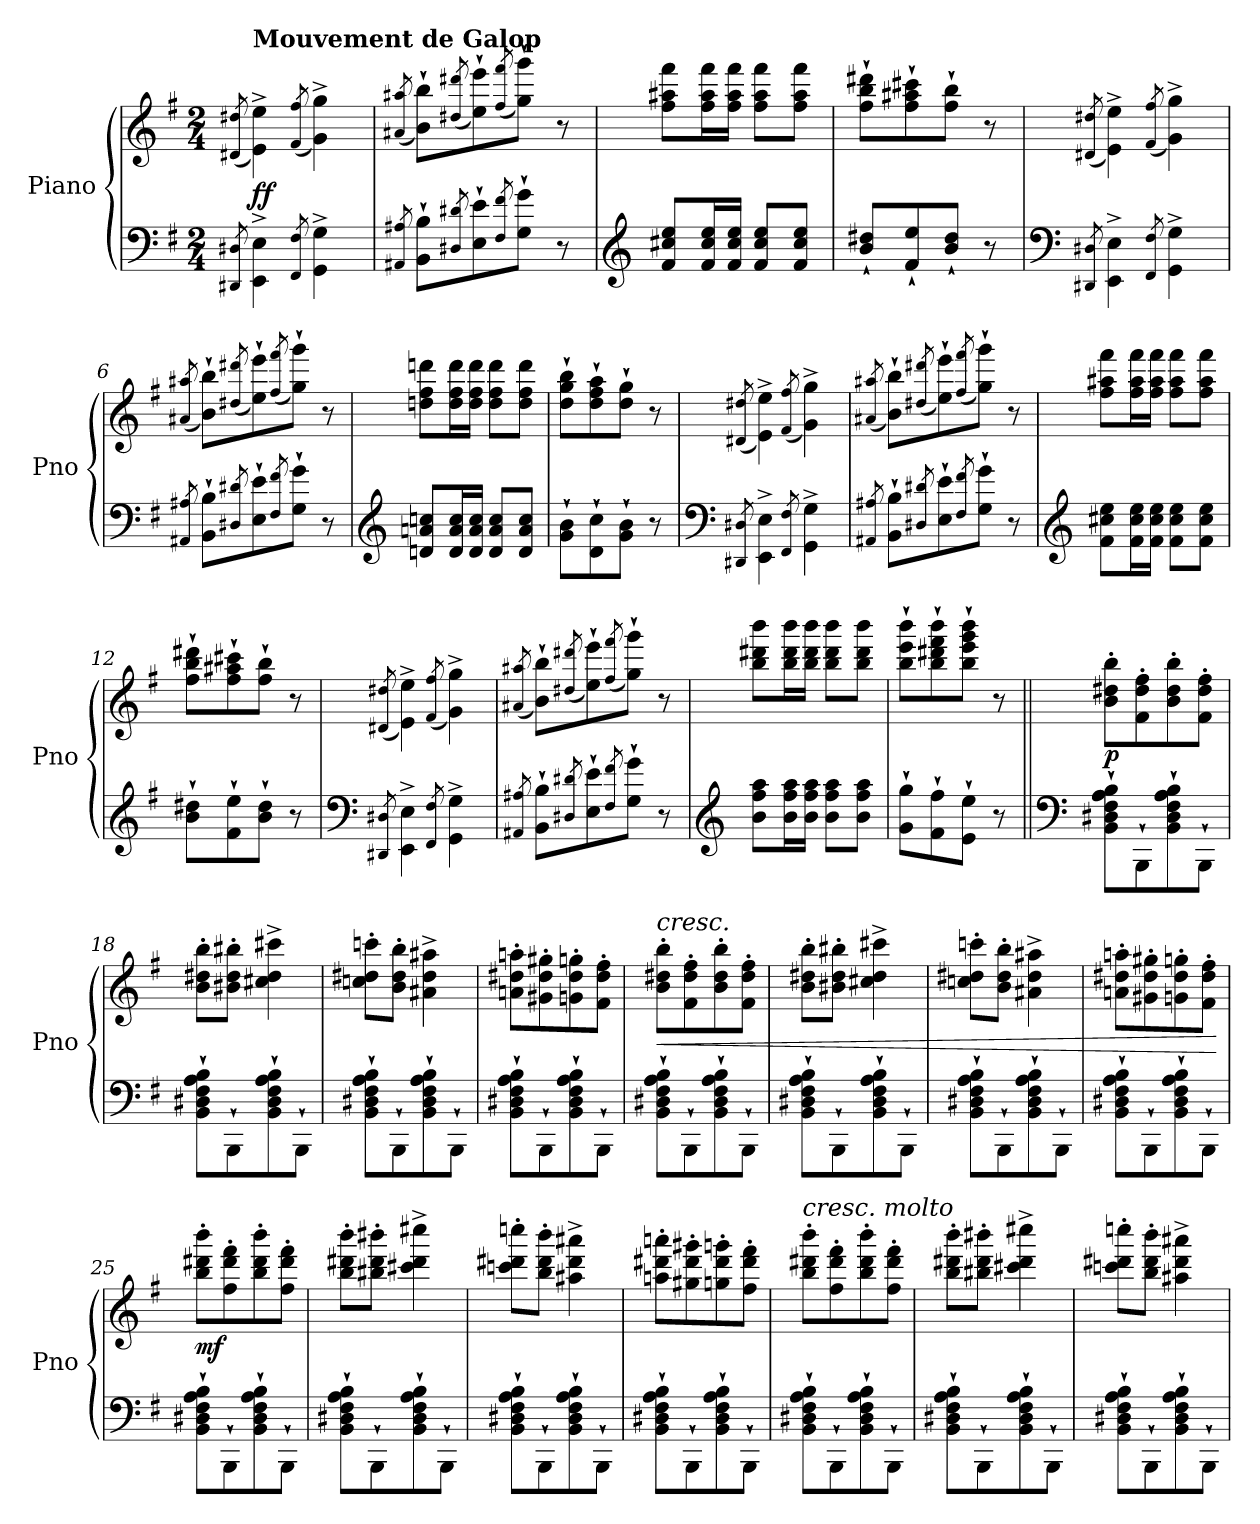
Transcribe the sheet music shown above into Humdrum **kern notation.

**kern	**kern	**dynam
*part1	*part1	*part1
*staff2	*staff1	*staff1/2
*I"Piano	*	*
*I'Pno	*	*
*clefF4	*clefG2	*
*k[f#]	*k[f#]	*
*M2/4	*M2/4	*
=1	=1	=1
8qDD#X/ 8qD#X/	(8qd#X/ 8qdd#X/	.
!	!LO:TX:a:B:t=Mouvement de Galop	!
!	!	!LO:DY:b
4EE\^ 4E\^	4e\^ 4ee\^)	ff
8qFF#/ 8qF#/	(8qf#/ 8qff#/	.
4GG\^ 4G\^	4g\^ 4gg\^)	.
=2	=2	=2
8qAA#X/ 8qA#X/	(8qa#X/ 8qaa#X/	.
8BB\` 8B\`L	8b\` 8bb\`L)	.
8qD#X/ 8qd#X/	(8qdd#X/ 8qddd#X/	.
8E\` 8e\`	8ee\` 8eee\`)	.
8qF#/ 8qf#/	(8qff#/ 8qfff#/	.
8G\` 8g\`J	8gg\` 8ggg\`J)	.
8r	8r	.
=3	=3	=3
*clefG2	*	*
8f#/ 8cc#X/ 8ee/L	8ff#\ 8aa#X\ 8fff#\L	.
16f#/ 16cc#/ 16ee/L	16ff#\ 16aa#\ 16fff#\L	.
16f#/ 16cc#/ 16ee/JJ	16ff#\ 16aa#\ 16fff#\JJ	.
8f#/ 8cc#/ 8ee/L	8ff#\ 8aa#\ 8fff#\L	.
8f#/ 8cc#/ 8ee/J	8ff#\ 8aa#\ 8fff#\J	.
!!LO:LB:g=z
=4	=4	=4
8b/` 8dd#X/`L	8ff#\` 8bb\` 8ddd#X\`L	.
8f#/` 8ee/`	8ff#\` 8aa#X\` 8ccc#X\`	.
8b/` 8dd#/`J	8ff#\` 8bb\`J	.
8r	8r	.
=5	=5	=5
*clefF4	*	*
8qDD#X/ 8qD#X/	(8qd#X/ 8qdd#X/	.
4EE\^ 4E\^	4e\^ 4ee\^)	.
8qFF#/ 8qF#/	(8qf#/ 8qff#/	.
4GG\^ 4G\^	4g\^ 4gg\^)	.
=6	=6	=6
8qAA#X/ 8qA#X/	(8qa#X/ 8qaa#X/	.
8BB\` 8B\`L	8b\` 8bb\`L)	.
8qD#X/ 8qd#X/	(8qdd#X/ 8qddd#X/	.
8E\` 8e\`	8ee\` 8eee\`)	.
8qF#/ 8qf#/	(8qff#/ 8qfff#/	.
8G\` 8g\`J	8gg\` 8ggg\`J)	.
8r	8r	.
=7	=7	=7
*clefG2	*	*
8dn/ 8an/ 8ccn/L	8ddn\ 8ff#\ 8dddn\L	.
16d/ 16a/ 16cc/L	16dd\ 16ff#\ 16ddd\L	.
16d/ 16a/ 16cc/JJ	16dd\ 16ff#\ 16ddd\JJ	.
8d/ 8a/ 8cc/L	8dd\ 8ff#\ 8ddd\L	.
8d/ 8a/ 8cc/J	8dd\ 8ff#\ 8ddd\J	.
!!LO:LB:g=z
=8	=8	=8
8g\` 8b\`L	8dd\` 8gg\` 8bb\`L	.
8d\` 8cc\`	8dd\` 8ff#\` 8aa\`	.
8g\` 8b\`J	8dd\` 8gg\`J	.
8r	8r	.
=9	=9	=9
*clefF4	*	*
8qDD#X/ 8qD#X/	(8qd#X/ 8qdd#X/	.
4EE\^ 4E\^	4e\^ 4ee\^)	.
8qFF#/ 8qF#/	(8qf#/ 8qff#/	.
4GG\^ 4G\^	4g\^ 4gg\^)	.
=10	=10	=10
8qAA#X/ 8qA#X/	(8qa#X/ 8qaa#X/	.
8BB\` 8B\`L	8b\` 8bb\`L)	.
8qD#X/ 8qd#X/	(8qdd#X/ 8qddd#X/	.
8E\` 8e\`	8ee\` 8eee\`)	.
8qF#/ 8qf#/	(8qff#/ 8qfff#/	.
8G\` 8g\`J	8gg\` 8ggg\`J)	.
8r	8r	.
=11	=11	=11
*clefG2	*	*
8f#\ 8cc#X\ 8ee\L	8ff#\ 8aa#X\ 8fff#\L	.
16f#\ 16cc#\ 16ee\L	16ff#\ 16aa#\ 16fff#\L	.
16f#\ 16cc#\ 16ee\JJ	16ff#\ 16aa#\ 16fff#\JJ	.
8f#\ 8cc#\ 8ee\L	8ff#\ 8aa#\ 8fff#\L	.
8f#\ 8cc#\ 8ee\J	8ff#\ 8aa#\ 8fff#\J	.
=12	=12	=12
8b\` 8dd#X\`L	8ff#\` 8bb\` 8ddd#X\`L	.
8f#\` 8ee\`	8ff#\` 8aa#X\` 8ccc#X\`	.
8b\` 8dd#\`J	8ff#\` 8bb\`J	.
8r	8r	.
!!LO:LB:g=z
=13	=13	=13
*clefF4	*	*
8qDD#X/ 8qD#X/	(8qd#X/ 8qdd#X/	.
4EE\^ 4E\^	4e\^ 4ee\^)	.
8qFF#/ 8qF#/	(8qf#/ 8qff#/	.
4GG\^ 4G\^	4g\^ 4gg\^)	.
=14	=14	=14
8qAA#X/ 8qA#X/	(8qa#X/ 8qaa#X/	.
8BB\` 8B\`L	8b\` 8bb\`L)	.
8qD#X/ 8qd#X/	(8qdd#X/ 8qddd#X/	.
8E\` 8e\`	8ee\` 8eee\`)	.
8qF#/ 8qf#/	(8qff#/ 8qfff#/	.
8G\` 8g\`J	8gg\` 8ggg\`J)	.
8r	8r	.
=15	=15	=15
*clefG2	*	*
8b\ 8ff#\ 8aa\L	8bb\ 8ddd#X\ 8bbb\L	.
16b\ 16ff#\ 16aa\L	16bb\ 16ddd#\ 16bbb\L	.
16b\ 16ff#\ 16aa\JJ	16bb\ 16ddd#\ 16bbb\JJ	.
8b\ 8ff#\ 8aa\L	8bb\ 8ddd#\ 8bbb\L	.
8b\ 8ff#\ 8aa\J	8bb\ 8ddd#\ 8bbb\J	.
=16	=16	=16
8g\` 8gg\`L	8bb\` 8eee\` 8bbb\`L	.
8f#\` 8ff#\`	8bb\` 8ddd#X\` 8fff#\` 8bbb\`	.
8e\` 8ee\`J	8bb\` 8eee\` 8ggg\` 8bbb\`J	.
8r	8r	.
!!LO:LB:g=z
=17||	=17||	=17||
*clefF4	*	*
!	!	!LO:DY:b
8BB\` 8D#X\` 8F#\` 8A\` 8B\`L	8b\' 8dd#X\' 8bb\'L	p
8BBB`\	8f#\' 8dd#\' 8ff#\'	.
8BB\` 8D#\` 8F#\` 8A\` 8B\`	8b\' 8dd#\' 8bb\'	.
8BBB`\J	8f#\' 8dd#\' 8ff#\'J	.
=18	=18	=18
8BB\` 8D#X\` 8F#\` 8A\` 8B\`L	8b\' 8dd#X\' 8bb\'L	.
8BBB`\	8b#X\' 8dd#\' 8bb#X\'J	.
8BB\` 8D#\` 8F#\` 8A\` 8B\`	4cc#X\^ 4dd#\^ 4ccc#X\^	.
8BBB`\J	.	.
=19	=19	=19
8BB\` 8D#X\` 8F#\` 8A\` 8B\`L	8ccn\' 8dd#X\' 8cccn\'L	.
8BBB`\	8b\' 8dd#\' 8bb\'J	.
8BB\` 8D#\` 8F#\` 8A\` 8B\`	4a#X\^ 4dd#\^ 4aa#X\^	.
8BBB`\J	.	.
=20	=20	=20
8BB\` 8D#X\` 8F#\` 8A\` 8B\`L	8an\' 8dd#X\' 8aan\'L	.
8BBB`\	8g#X\' 8dd#\' 8gg#X\'	.
8BB\` 8D#\` 8F#\` 8A\` 8B\`	8gn\' 8dd#\' 8ggn\'	.
8BBB`\J	8f#\' 8dd#\' 8ff#\'J	.
=21	=21	=21
!	!LO:TX:a:i:t=cresc.	!
!	!	!LO:HP:b
8BB\` 8D#X\` 8F#\` 8A\` 8B\`L	8b\' 8dd#X\' 8bb\'L	<
8BBB`\	8f#\' 8dd#\' 8ff#\'	.
8BB\` 8D#\` 8F#\` 8A\` 8B\`	8b\' 8dd#\' 8bb\'	.
8BBB`\J	8f#\' 8dd#\' 8ff#\'J	.
!!LO:PB:g=z
=22	=22	=22
8BB\` 8D#X\` 8F#\` 8A\` 8B\`L	8b\' 8dd#X\' 8bb\'L	.
8BBB`\	8b#X\' 8dd#\' 8bb#X\'J	.
8BB\` 8D#\` 8F#\` 8A\` 8B\`	4cc#X\^ 4dd#\^ 4ccc#X\^	.
8BBB`\J	.	.
=23	=23	=23
8BB\` 8D#X\` 8F#\` 8A\` 8B\`L	8ccn\' 8dd#X\' 8cccn\'L	.
8BBB`\	8b\' 8dd#\' 8bb\'J	.
8BB\` 8D#\` 8F#\` 8A\` 8B\`	4a#X\^ 4dd#\^ 4aa#X\^	.
8BBB`\J	.	.
=24	=24	=24
8BB\` 8D#X\` 8F#\` 8A\` 8B\`L	8an\' 8dd#X\' 8aan\'L	.
8BBB`\	8g#X\' 8dd#\' 8gg#X\'	.
8BB\` 8D#\` 8F#\` 8A\` 8B\`	8gn\' 8dd#\' 8ggn\'	.
8BBB`\J	8f#\' 8dd#\' 8ff#\'J	.
.	.	[
=25	=25	=25
!	!	!LO:DY:b
8BB\` 8D#X\` 8F#\` 8A\` 8B\`L	8bb\' 8ddd#X\' 8bbb\'L	mf
8BBB`\	8ff#\' 8ddd#\' 8fff#\'	.
8BB\` 8D#\` 8F#\` 8A\` 8B\`	8bb\' 8ddd#\' 8bbb\'	.
8BBB`\J	8ff#\' 8ddd#\' 8fff#\'J	.
=26	=26	=26
8BB\` 8D#X\` 8F#\` 8A\` 8B\`L	8bb\' 8ddd#X\' 8bbb\'L	.
8BBB`\	8bb#X\' 8ddd#\' 8bbb#X\'J	.
8BB\` 8D#\` 8F#\` 8A\` 8B\`	4ccc#X\^ 4ddd#\^ 4cccc#X\^	.
8BBB`\J	.	.
=27	=27	=27
8BB\` 8D#X\` 8F#\` 8A\` 8B\`L	8cccn\' 8ddd#X\' 8ccccn\'L	.
8BBB`\	8bb\' 8ddd#\' 8bbb\'J	.
8BB\` 8D#\` 8F#\` 8A\` 8B\`	4aa#X\^ 4ddd#\^ 4aaa#X\^	.
8BBB`\J	.	.
!!LO:LB:g=z
=28	=28	=28
8BB\` 8D#X\` 8F#\` 8A\` 8B\`L	8aan\' 8ddd#X\' 8aaan\'L	.
8BBB`\	8gg#X\' 8ddd#\' 8ggg#X\'	.
8BB\` 8D#\` 8F#\` 8A\` 8B\`	8ggn\' 8ddd#\' 8gggn\'	.
8BBB`\J	8ff#\' 8ddd#\' 8fff#\'J	.
=29	=29	=29
!	!LO:TX:a:i:t=cresc. molto	!
8BB\` 8D#X\` 8F#\` 8A\` 8B\`L	8bb\' 8ddd#X\' 8bbb\'L	.
8BBB`\	8ff#\' 8ddd#\' 8fff#\'	.
8BB\` 8D#\` 8F#\` 8A\` 8B\`	8bb\' 8ddd#\' 8bbb\'	.
8BBB`\J	8ff#\' 8ddd#\' 8fff#\'J	.
=30	=30	=30
8BB\` 8D#X\` 8F#\` 8A\` 8B\`L	8bb\' 8ddd#X\' 8bbb\'L	.
8BBB`\	8bb#X\' 8ddd#\' 8bbb#X\'J	.
8BB\` 8D#\` 8F#\` 8A\` 8B\`	4ccc#X\^ 4ddd#\^ 4cccc#X\^	.
8BBB`\J	.	.
=31	=31	=31
8BB\` 8D#X\` 8F#\` 8A\` 8B\`L	8cccn\' 8ddd#X\' 8ccccn\'L	.
8BBB`\	8bb\' 8ddd#\' 8bbb\'J	.
8BB\` 8D#\` 8F#\` 8A\` 8B\`	4aa#X\^ 4ddd#\^ 4aaa#X\^	.
8BBB`\J	.	.
=	=	=
*-	*-	*-
